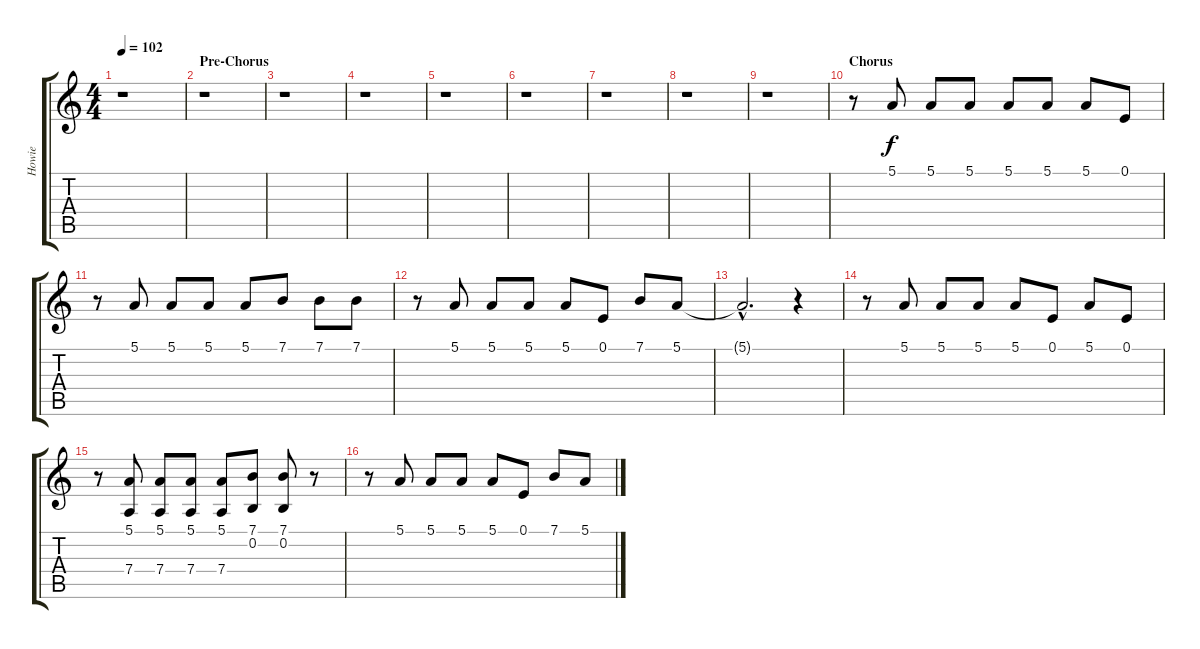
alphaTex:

\track ("Howie" "Howie") {instrument tenorsax}
\staff {score tabs}
\tuning (E4 B3 G3 D3 A2 E2) {hide}
\ts (4 4)
\tempo 102
\clef g2
\ks c
r.1{dy f} |
\section ("" "Pre-Chorus")
r.1 |
r.1 |
r.1 |
r.1 |
r.1 |
r.1 |
r.1 |
r.1 |
\section ("" "Chorus")
r.8 5.1.8 5.1.8 5.1.8 5.1.8 5.1.8 5.1.8 0.1.8 |
r.8 5.1.8 5.1.8 5.1.8 5.1.8 7.1.8 7.1.8 7.1.8 |
r.8 5.1.8 5.1.8 5.1.8 5.1.8 0.1.8 7.1.8 5.1.8 |
5.1{hac t}.2{d} r.4 |
r.8 5.1.8 5.1.8 5.1.8 5.1.8 0.1.8 5.1.8 0.1.8 |
r.8 (5.1 7.4).8 (5.1 7.4).8 (5.1 7.4).8 (5.1 7.4).8 (7.1 0.2).8 (7.1 0.2).8 r.8 |
r.8 5.1.8 5.1.8 5.1.8 5.1.8 0.1.8 7.1.8 5.1.8
